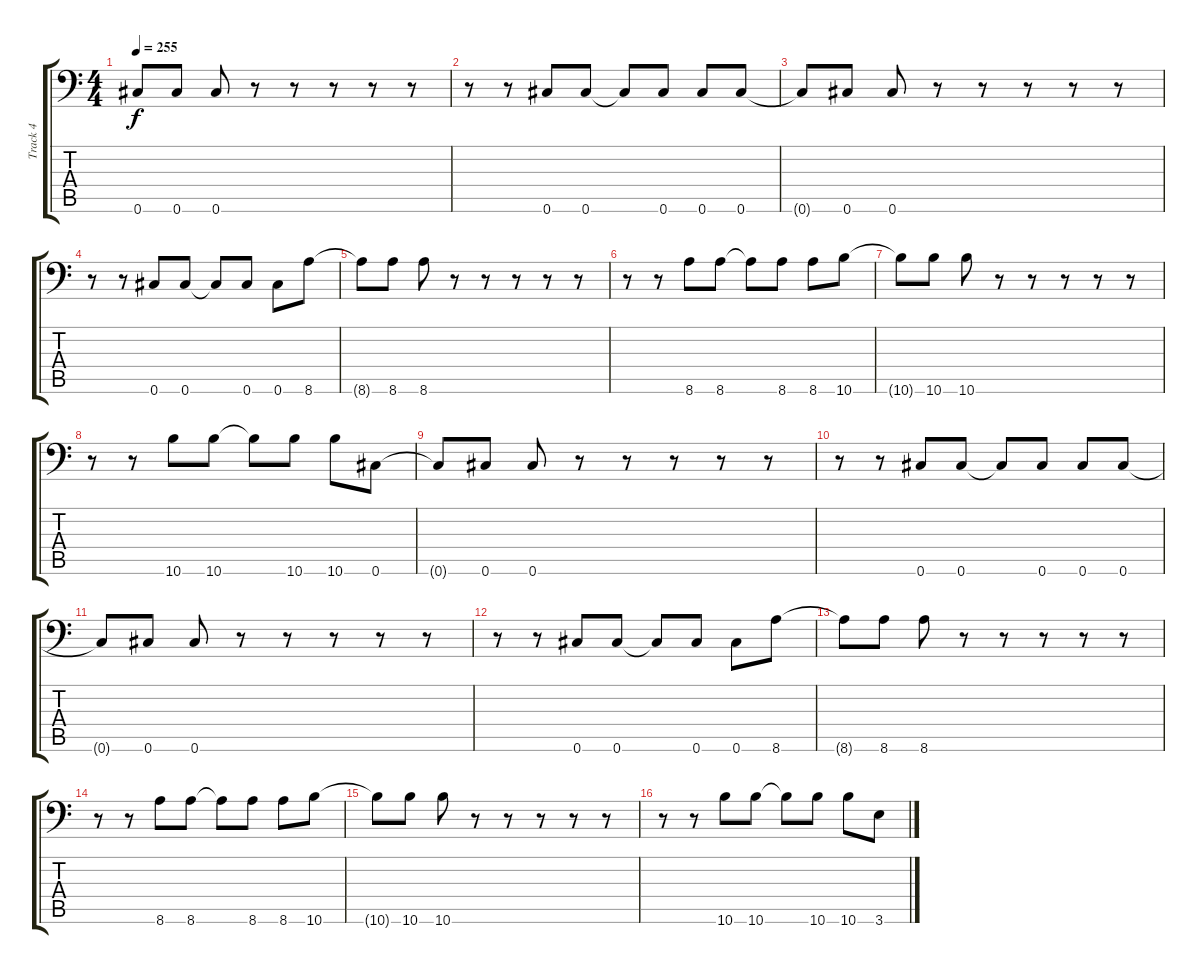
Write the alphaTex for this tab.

\track ("Track 4" "Track 4") {instrument electricbasspick}
\staff {score tabs}
\tuning (Eb4 Bb3 Gb3 Db3 Ab2 Db2) {hide}
\ts (4 4)
\tempo 255
\clef f4
\ks c
0.6{t}.8{dy f} 0.6.8 0.6.8 r.8 r.8 r.8 r.8 r.8 |
r.8 r.8 0.6.8 0.6.8 0.6{t}.8 0.6.8 0.6.8 0.6.8 |
0.6{t}.8 0.6.8 0.6.8 r.8 r.8 r.8 r.8 r.8 |
r.8 r.8 0.6.8 0.6.8 0.6{t}.8 0.6.8 0.6.8 8.6.8 |
8.6{t}.8 8.6.8 8.6.8 r.8 r.8 r.8 r.8 r.8 |
r.8 r.8 8.6.8 8.6.8 8.6{t}.8 8.6.8 8.6.8 10.6.8 |
10.6{t}.8 10.6.8 10.6.8 r.8 r.8 r.8 r.8 r.8 |
r.8 r.8 10.6.8 10.6.8 10.6{t}.8 10.6.8 10.6.8 0.6.8 |
0.6{t}.8 0.6.8 0.6.8 r.8 r.8 r.8 r.8 r.8 |
r.8 r.8 0.6.8 0.6.8 0.6{t}.8 0.6.8 0.6.8 0.6.8 |
0.6{t}.8 0.6.8 0.6.8 r.8 r.8 r.8 r.8 r.8 |
r.8 r.8 0.6.8 0.6.8 0.6{t}.8 0.6.8 0.6.8 8.6.8 |
8.6{t}.8 8.6.8 8.6.8 r.8 r.8 r.8 r.8 r.8 |
r.8 r.8 8.6.8 8.6.8 8.6{t}.8 8.6.8 8.6.8 10.6.8 |
10.6{t}.8 10.6.8 10.6.8 r.8 r.8 r.8 r.8 r.8 |
r.8 r.8 10.6.8 10.6.8 10.6{t}.8 10.6.8 10.6.8 3.6.8
